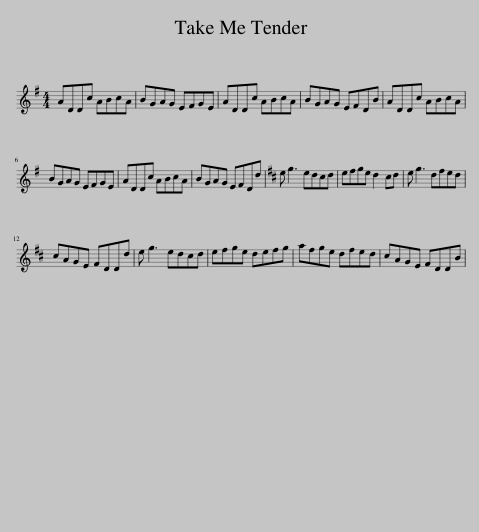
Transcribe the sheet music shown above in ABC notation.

X:1
L:1/8
M:4/4
I:linebreak $
K:G
V:1 treble
V:1
 ADDc ABcA | BGAG EFGE | ADDc ABcA | BGAG EFDB | ADDc ABcA |$ %5
 BGAG EFGE | ADDc ABcA | BGAG EFDd |[K:D] e g3 edcd | efge d2 cd | %10
 e g3 dfed |$ cAGE FDDd | e g3 edcd | efge defg | afge dfed | %15
 cAGE FDDB | %16
